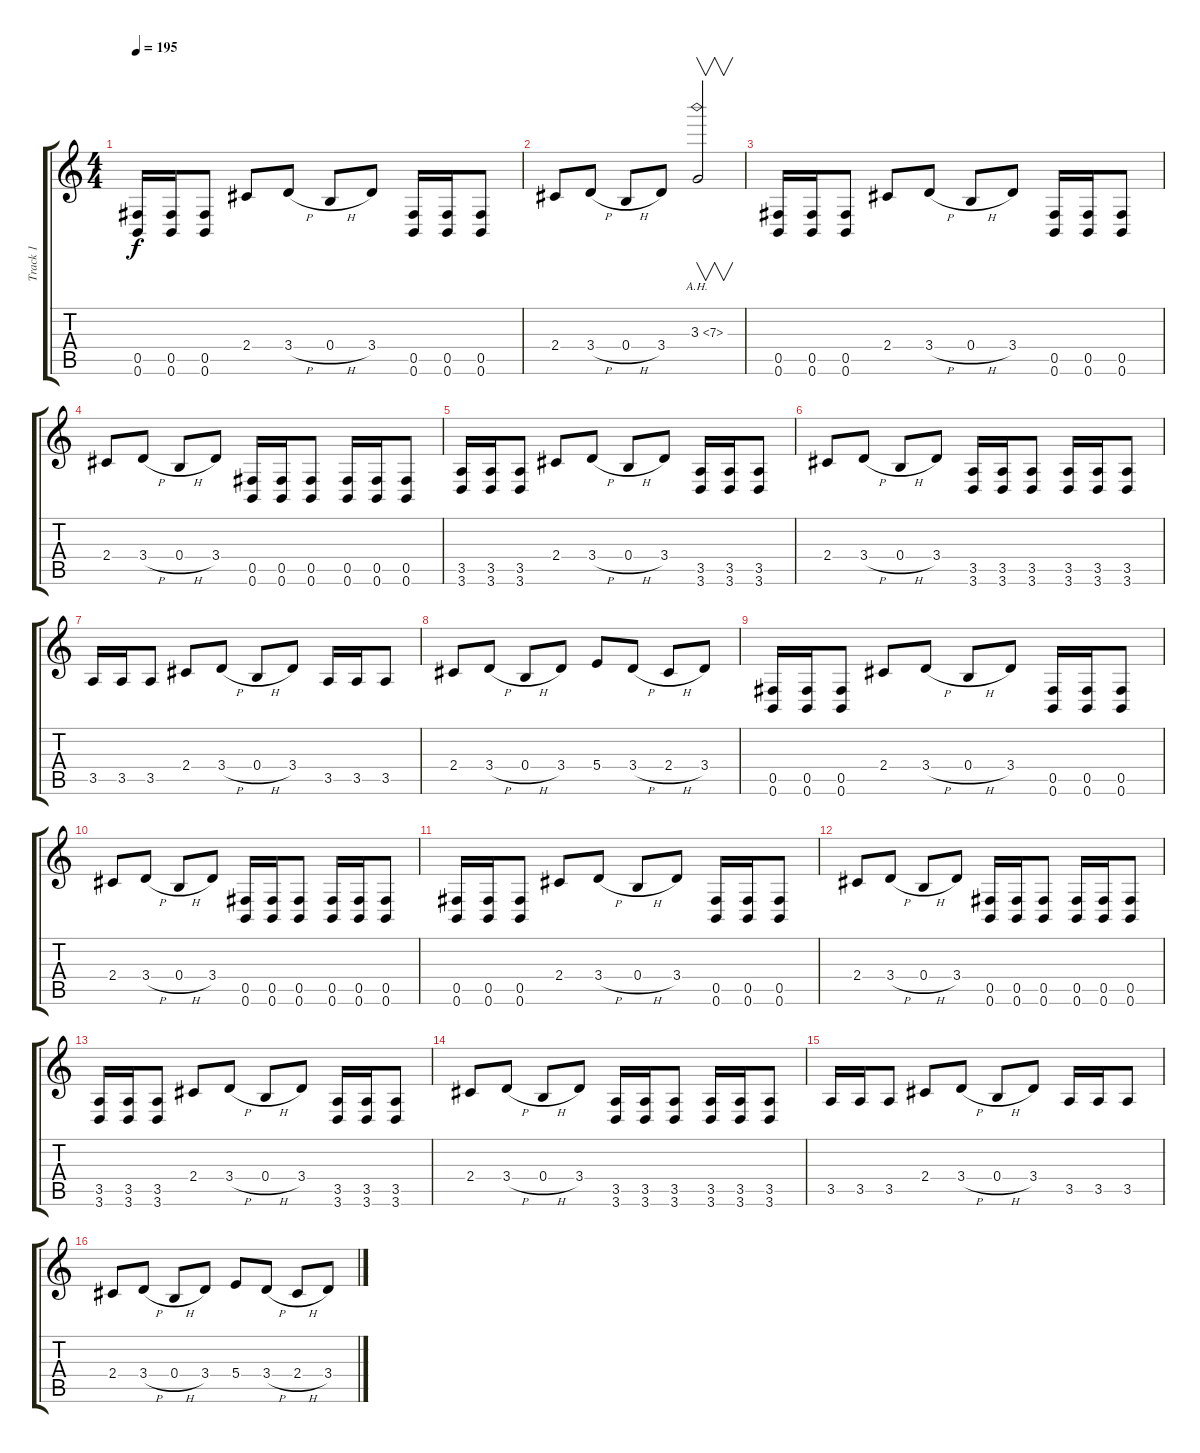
\track ("Track 1" "Track 1") {instrument distortionguitar}
\staff {score tabs}
\tuning (Db4 Ab3 E3 B2 Gb2 B1) {hide}
\ts (4 4)
\tempo 195
\clef g2
\ks c
(0.5 0.6).16{dy f} (0.5 0.6).16 (0.5 0.6).8 2.4.8 3.4{h}.8 0.4{h}.8 3.4.8 (0.5 0.6).16 (0.5 0.6).16 (0.5 0.6).8 |
2.4.8 3.4{h}.8 0.4{h}.8 3.4.8 3.3{ah 4}.2{v} |
(0.5 0.6).16 (0.5 0.6).16 (0.5 0.6).8 2.4.8 3.4{h}.8 0.4{h}.8 3.4.8 (0.5 0.6).16 (0.5 0.6).16 (0.5 0.6).8 |
2.4.8 3.4{h}.8 0.4{h}.8 3.4.8 (0.5 0.6).16 (0.5 0.6).16 (0.5 0.6).8 (0.5 0.6).16 (0.5 0.6).16 (0.5 0.6).8 |
(3.5 3.6).16 (3.5 3.6).16 (3.5 3.6).8 2.4.8 3.4{h}.8 0.4{h}.8 3.4.8 (3.5 3.6).16 (3.5 3.6).16 (3.5 3.6).8 |
2.4.8 3.4{h}.8 0.4{h}.8 3.4.8 (3.5 3.6).16 (3.5 3.6).16 (3.5 3.6).8 (3.5 3.6).16 (3.5 3.6).16 (3.5 3.6).8 |
3.5.16 3.5.16 3.5.8 2.4.8 3.4{h}.8 0.4{h}.8 3.4.8 3.5.16 3.5.16 3.5.8 |
2.4.8 3.4{h}.8 0.4{h}.8 3.4.8 5.4.8 3.4{h}.8 2.4{h}.8 3.4.8 |
(0.5 0.6).16 (0.5 0.6).16 (0.5 0.6).8 2.4.8 3.4{h}.8 0.4{h}.8 3.4.8 (0.5 0.6).16 (0.5 0.6).16 (0.5 0.6).8 |
2.4.8 3.4{h}.8 0.4{h}.8 3.4.8 (0.5 0.6).16 (0.5 0.6).16 (0.5 0.6).8 (0.5 0.6).16 (0.5 0.6).16 (0.5 0.6).8 |
(0.5 0.6).16 (0.5 0.6).16 (0.5 0.6).8 2.4.8 3.4{h}.8 0.4{h}.8 3.4.8 (0.5 0.6).16 (0.5 0.6).16 (0.5 0.6).8 |
2.4.8 3.4{h}.8 0.4{h}.8 3.4.8 (0.5 0.6).16 (0.5 0.6).16 (0.5 0.6).8 (0.5 0.6).16 (0.5 0.6).16 (0.5 0.6).8 |
(3.5 3.6).16 (3.5 3.6).16 (3.5 3.6).8 2.4.8 3.4{h}.8 0.4{h}.8 3.4.8 (3.5 3.6).16 (3.5 3.6).16 (3.5 3.6).8 |
2.4.8 3.4{h}.8 0.4{h}.8 3.4.8 (3.5 3.6).16 (3.5 3.6).16 (3.5 3.6).8 (3.5 3.6).16 (3.5 3.6).16 (3.5 3.6).8 |
3.5.16 3.5.16 3.5.8 2.4.8 3.4{h}.8 0.4{h}.8 3.4.8 3.5.16 3.5.16 3.5.8 |
2.4.8 3.4{h}.8 0.4{h}.8 3.4.8 5.4.8 3.4{h}.8 2.4{h}.8 3.4.8
